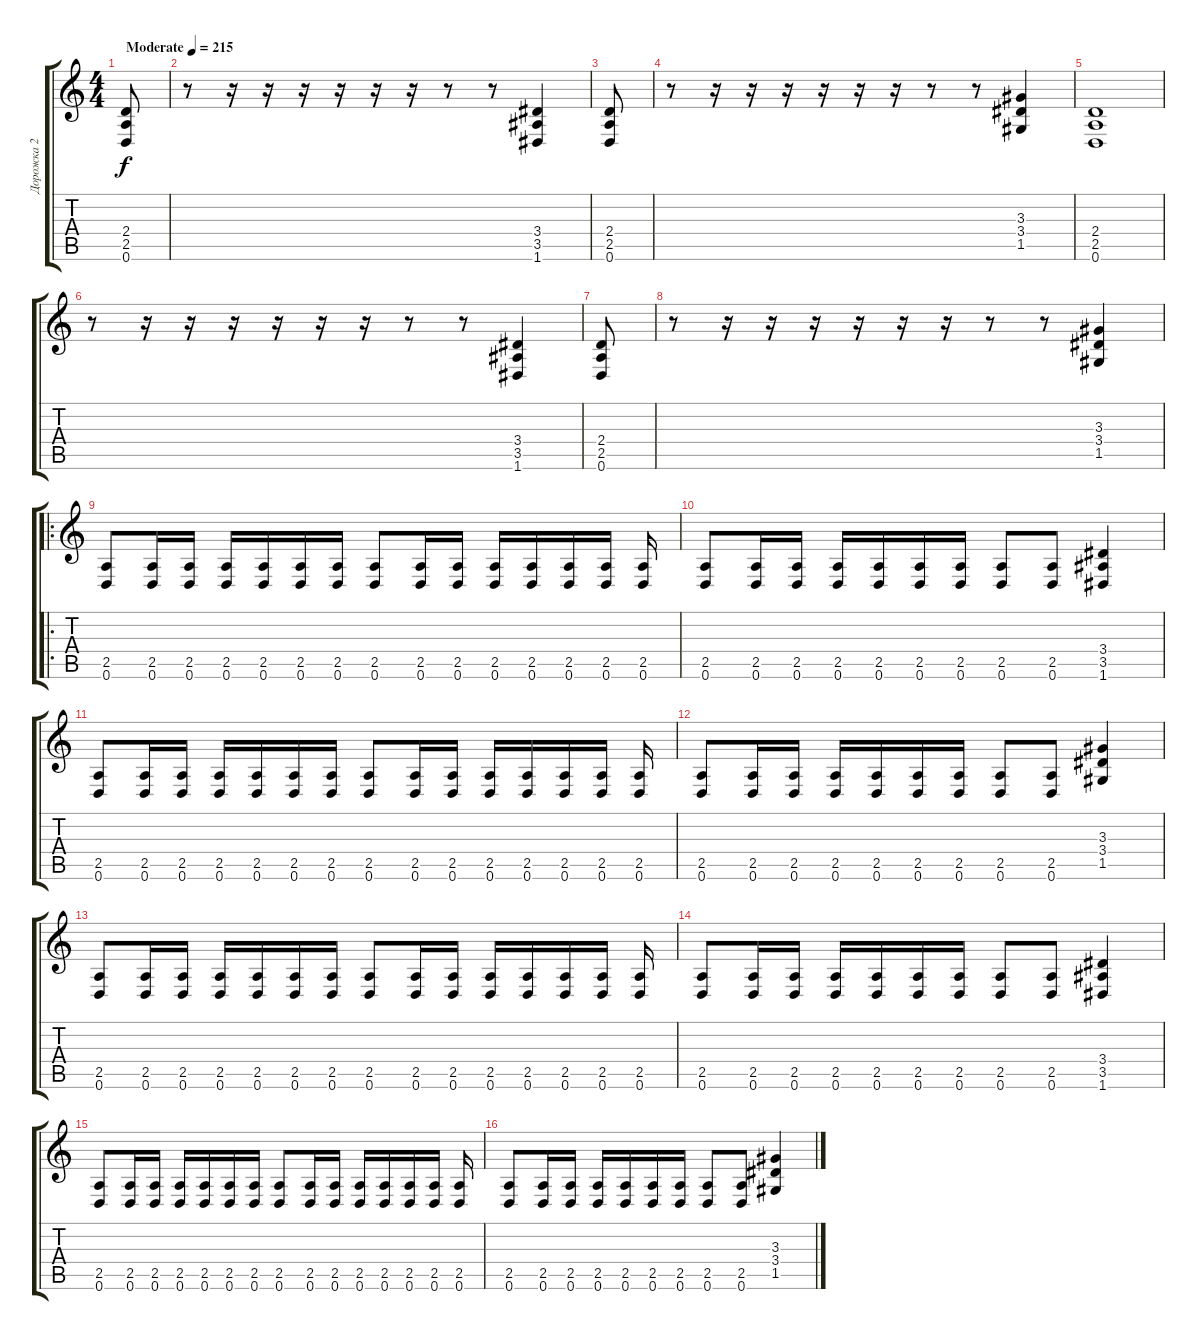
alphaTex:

\track ("Дорожка 2" "Дорожка 2") {instrument overdrivenguitar}
\staff {score tabs}
\tuning (D4 A3 F3 C3 G2 D2) {hide}
\ts (4 4)
\tempo (215 "Moderate")
\clef g2
\ks c
(2.4 2.5 0.6).8{dy f instrument overdrivenguitar} |
r.8 r.16 r.16 r.16 r.16 r.16 r.16 r.8 r.8 (3.4 3.5 1.6).4 |
(2.4 2.5 0.6).8 |
r.8 r.16 r.16 r.16 r.16 r.16 r.16 r.8 r.8 (3.3 3.4 1.5).4 |
(2.4 2.5 0.6).1 |
r.8 r.16 r.16 r.16 r.16 r.16 r.16 r.8 r.8 (3.4 3.5 1.6).4 |
(2.4 2.5 0.6).8 |
r.8 r.16 r.16 r.16 r.16 r.16 r.16 r.8 r.8 (3.3 3.4 1.5).4 |
\ro
(2.5 0.6).8 (2.5 0.6).16 (2.5 0.6).16 (2.5 0.6).16 (2.5 0.6).16 (2.5 0.6).16 (2.5 0.6).16 (2.5 0.6).8 (2.5 0.6).16 (2.5 0.6).16 (2.5 0.6).16 (2.5 0.6).16 (2.5 0.6).16 (2.5 0.6).16 (2.5 0.6).16 |
(2.5 0.6).8 (2.5 0.6).16 (2.5 0.6).16 (2.5 0.6).16 (2.5 0.6).16 (2.5 0.6).16 (2.5 0.6).16 (2.5 0.6).8 (2.5 0.6).8 (3.4 3.5 1.6).4 |
(2.5 0.6).8 (2.5 0.6).16 (2.5 0.6).16 (2.5 0.6).16 (2.5 0.6).16 (2.5 0.6).16 (2.5 0.6).16 (2.5 0.6).8 (2.5 0.6).16 (2.5 0.6).16 (2.5 0.6).16 (2.5 0.6).16 (2.5 0.6).16 (2.5 0.6).16 (2.5 0.6).16 |
(2.5 0.6).8 (2.5 0.6).16 (2.5 0.6).16 (2.5 0.6).16 (2.5 0.6).16 (2.5 0.6).16 (2.5 0.6).16 (2.5 0.6).8 (2.5 0.6).8 (3.3 3.4 1.5).4 |
(2.5 0.6).8 (2.5 0.6).16 (2.5 0.6).16 (2.5 0.6).16 (2.5 0.6).16 (2.5 0.6).16 (2.5 0.6).16 (2.5 0.6).8 (2.5 0.6).16 (2.5 0.6).16 (2.5 0.6).16 (2.5 0.6).16 (2.5 0.6).16 (2.5 0.6).16 (2.5 0.6).16 |
(2.5 0.6).8 (2.5 0.6).16 (2.5 0.6).16 (2.5 0.6).16 (2.5 0.6).16 (2.5 0.6).16 (2.5 0.6).16 (2.5 0.6).8 (2.5 0.6).8 (3.4 3.5 1.6).4 |
(2.5 0.6).8 (2.5 0.6).16 (2.5 0.6).16 (2.5 0.6).16 (2.5 0.6).16 (2.5 0.6).16 (2.5 0.6).16 (2.5 0.6).8 (2.5 0.6).16 (2.5 0.6).16 (2.5 0.6).16 (2.5 0.6).16 (2.5 0.6).16 (2.5 0.6).16 (2.5 0.6).16 |
(2.5 0.6).8 (2.5 0.6).16 (2.5 0.6).16 (2.5 0.6).16 (2.5 0.6).16 (2.5 0.6).16 (2.5 0.6).16 (2.5 0.6).8 (2.5 0.6).8 (3.3 3.4 1.5).4
